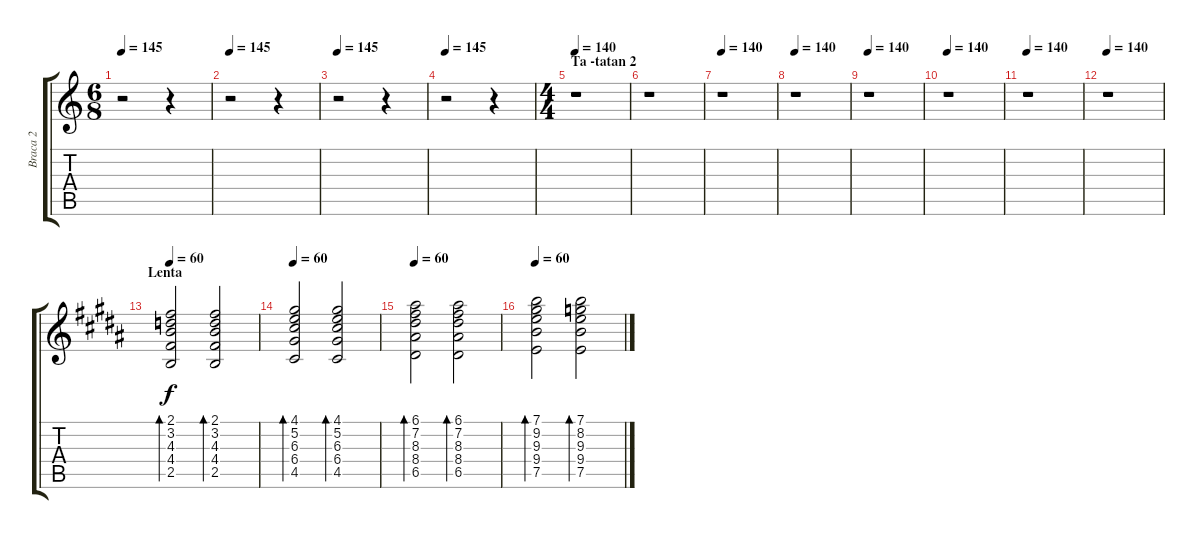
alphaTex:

\track ("Braca 2" "Braca 2") {instrument acousticguitarnylon}
\staff {score tabs}
\tuning (E4 B3 G3 D3 A2 E2) {hide}
\ts (6 8)
\tempo 145
\clef g2
\ks c
r.2{dy f} r.4 |
\tempo 145
r.2 r.4 |
\tempo 145
r.2 r.4 |
\tempo 145
r.2 r.4 |
\ts (4 4)
\section ("" "Ta -tatan 2")
\tempo 140
r.1 |
r.1 |
\tempo 140
r.1 |
\tempo 140
r.1 |
\tempo 140
r.1 |
\tempo 140
r.1 |
\tempo 140
r.1 |
\tempo 140
r.1 |
\section ("" "Lenta")
\tempo 60
\ks b
(2.1 3.2 4.3 4.4 2.5).2{bd 240 volume 5} (2.1 3.2 4.3 4.4 2.5).2{bd 240} |
\tempo 60
(4.1 5.2 6.3 6.4 4.5).2{bd 240} (4.1 5.2 6.3 6.4 4.5).2{bd 240} |
\tempo 60
(6.1 7.2 8.3 8.4 6.5).2{bd 240 volume 5 instrument acousticguitarnylon} (6.1 7.2 8.3 8.4 6.5).2{bd 240} |
\tempo 60
(7.1 9.2 9.3 9.4 7.5).2{bd 240} (7.1 8.2 9.3 9.4 7.5).2{bd 240}
